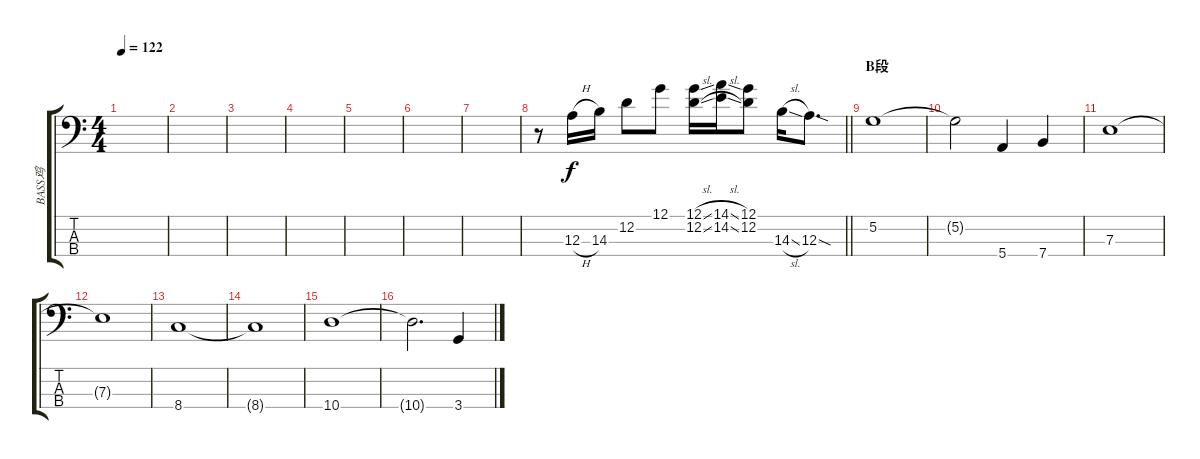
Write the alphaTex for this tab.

\track ("BASS鸡" "BASS鸡") {instrument electricbassfinger}
\staff {score tabs}
\tuning (G2 D2 A1 E1) {hide}
\ts (4 4)
\tempo 122
\clef f4
\ks c
|
|
|
|
|
|
|
\barLineRight lightlight
r.8 12.3{h}.16 14.3.16 12.2.8 12.1.8 (12.1{sl} 12.2{sl}).16 (14.1{sl} 14.2{sl}).16 (12.1 12.2).8 14.3{sl}.16 12.3{sod}.8{d} |
\section ("" "B段")
5.2.1 |
5.2{t}.2 5.4.4 7.4.4 |
7.3.1 |
7.3{t}.1 |
8.4.1 |
8.4{t}.1 |
10.4.1 |
10.4{t}.2{d} 3.4{ss}.4
